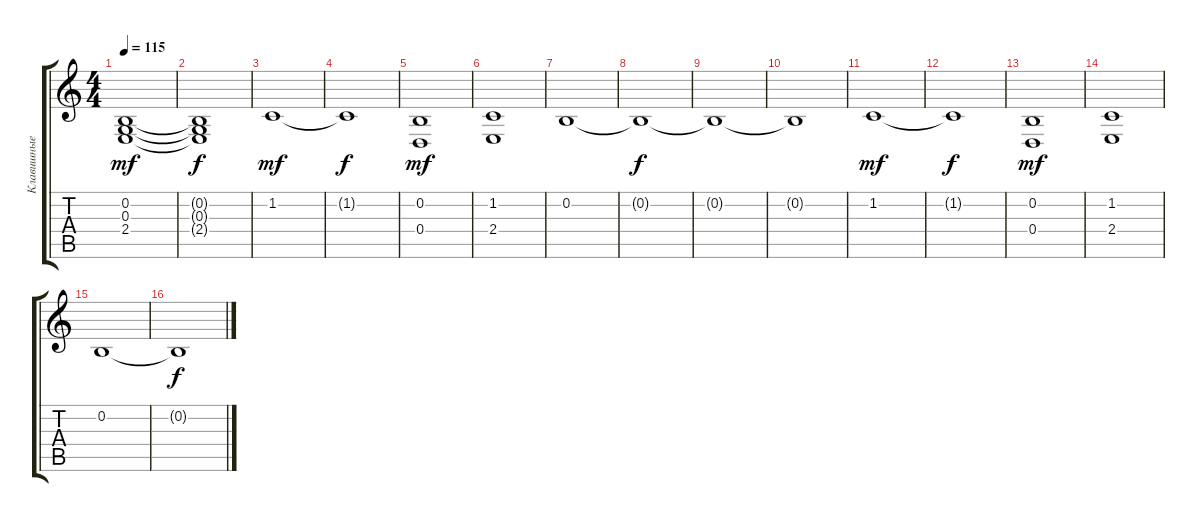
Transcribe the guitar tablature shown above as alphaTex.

\track ("Клавишные" "Клавишные") {instrument stringensemble2}
\staff {score tabs}
\tuning (E4 B3 G3 D3 A2 E2) {hide}
\ts (4 4)
\tempo 115
\clef g2
\ks c
(0.2 0.3 2.4).1{dy mf instrument stringensemble2} |
(0.2{t} 0.3{t} 2.4{t}).1{dy f} |
1.2.1{dy mf} |
1.2{t}.1{dy f} |
(0.2 0.4).1{dy mf} |
(1.2 2.4).1 |
0.2.1 |
0.2{t}.1{dy f} |
0.2{t}.1 |
0.2{t}.1 |
1.2.1{dy mf} |
1.2{t}.1{dy f} |
(0.2 0.4).1{dy mf} |
(1.2 2.4).1 |
0.2.1 |
0.2{t}.1{dy f}
